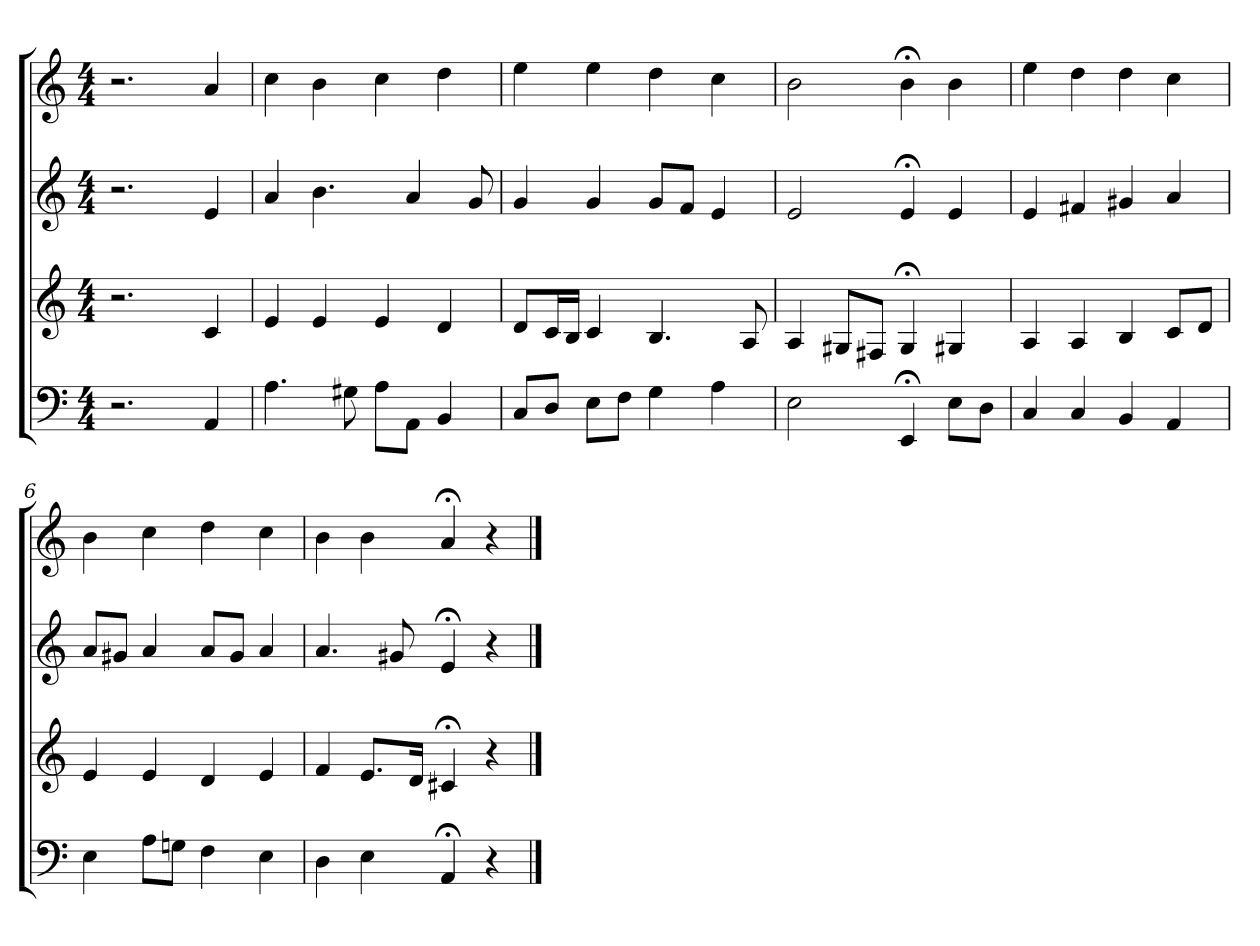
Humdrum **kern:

**kern	**kern	**kern	**kern
*part4	*part3	*part2	*part1
*staff4	*staff3	*staff2	*staff1
*clefF4	*clefG2	*clefG2	*clefG2
*M4/4	*M4/4	*M4/4	*M4/4
=1	=1	=1	=1
2.r	2.r	2.r	2.r
4AA	4c	4e	4a
=2	=2	=2	=2
4.A	4e	4a	4cc
.	4e	4.b	4b
8G#X	.	.	.
8A\L	4e	.	4cc
8AA\J	.	4a	.
4BB	4d	.	4dd
.	.	8g	.
=3	=3	=3	=3
8C/L	8d/L	4g	4ee
8D/J	16c/L	.	.
.	16B/JJ	.	.
8E\L	4c	4g	4ee
8F\J	.	.	.
4G	4.B	8g/L	4dd
.	.	8f/J	.
4A	.	4e	4cc
.	8A	.	.
=4	=4	=4	=4
2E	4A	2e	2b
.	8G#X/L	.	.
.	8F#X/J	.	.
4EE;<	4G#;<	4e;<	4b;<
8E\L	4G#X	4e	4b
8D\J	.	.	.
=5	=5	=5	=5
4C	4A	4e	4ee
4C	4A	4f#X	4dd
4BB	4B	4g#X	4dd
4AA	8c/L	4a	4cc
.	8d/J	.	.
=6	=6	=6	=6
4E	4e	8a/L	4b
.	.	8g#X/J	.
8A\L	4e	4a	4cc
8Gn\J	.	.	.
4F	4d	8a/L	4dd
.	.	8g#/J	.
4E	4e	4a	4cc
=7	=7	=7	=7
4D	4f	4.a	4b
4E	8.e/L	.	4b
.	.	8g#X	.
.	16d/Jk	.	.
4AA;<	4c#X;<	4e;<	4a;<
4r	4r	4r	4r
==	==	==	==
*-	*-	*-	*-
